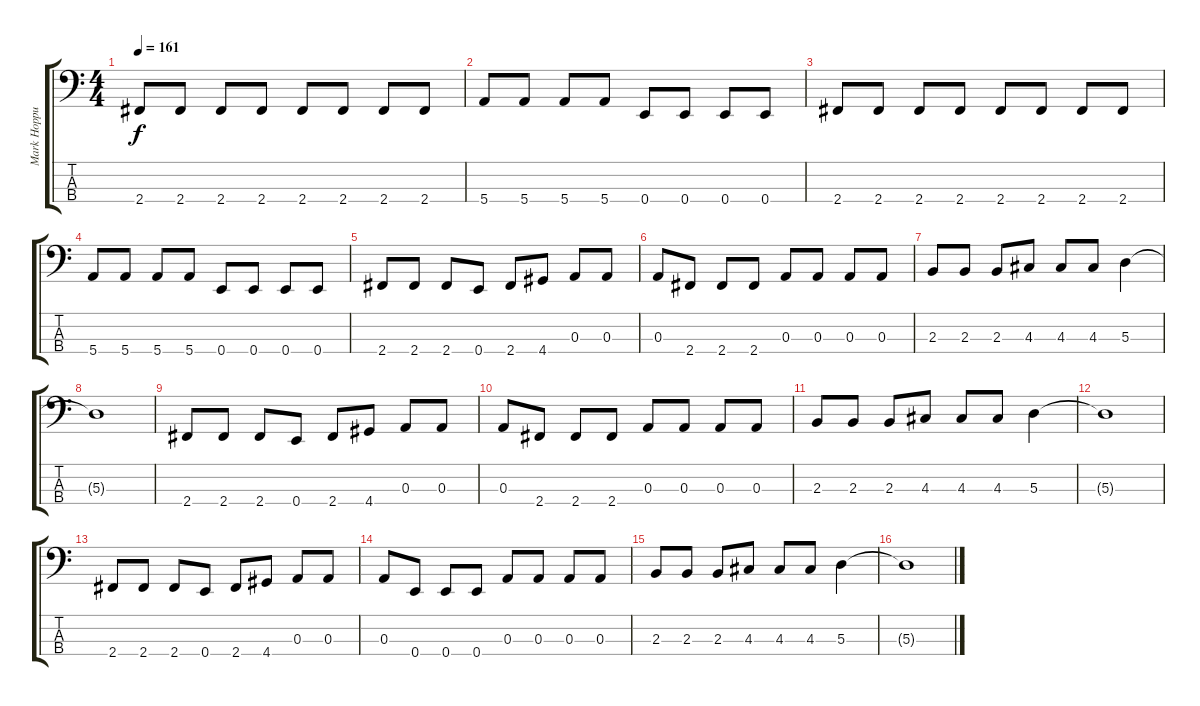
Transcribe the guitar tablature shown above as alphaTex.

\track ("Mark Hoppus - Bass" "Mark Hoppu") {instrument electricbasspick}
\staff {score tabs}
\tuning (G2 D2 A1 E1) {hide}
\ts (4 4)
\tempo 161
\clef f4
\ks c
2.4.8{dy f} 2.4.8 2.4.8 2.4.8 2.4.8 2.4.8 2.4.8 2.4.8 |
5.4.8 5.4.8 5.4.8 5.4.8 0.4.8 0.4.8 0.4.8 0.4.8 |
2.4.8 2.4.8 2.4.8 2.4.8 2.4.8 2.4.8 2.4.8 2.4.8 |
5.4.8 5.4.8 5.4.8 5.4.8 0.4.8 0.4.8 0.4.8 0.4.8 |
2.4.8 2.4.8 2.4.8 0.4.8 2.4.8 4.4.8 0.3.8 0.3.8 |
0.3.8 2.4.8 2.4.8 2.4.8 0.3.8 0.3.8 0.3.8 0.3.8 |
2.3.8 2.3.8 2.3.8 4.3.8 4.3.8 4.3.8 5.3.4 |
5.3{t}.1 |
2.4.8 2.4.8 2.4.8 0.4.8 2.4.8 4.4.8 0.3.8 0.3.8 |
0.3.8 2.4.8 2.4.8 2.4.8 0.3.8 0.3.8 0.3.8 0.3.8 |
2.3.8 2.3.8 2.3.8 4.3.8 4.3.8 4.3.8 5.3.4 |
5.3{t}.1 |
2.4.8 2.4.8 2.4.8 0.4.8 2.4.8 4.4.8 0.3.8 0.3.8 |
0.3.8 0.4.8 0.4.8 0.4.8 0.3.8 0.3.8 0.3.8 0.3.8 |
2.3.8 2.3.8 2.3.8 4.3.8 4.3.8 4.3.8 5.3.4 |
5.3{t}.1
